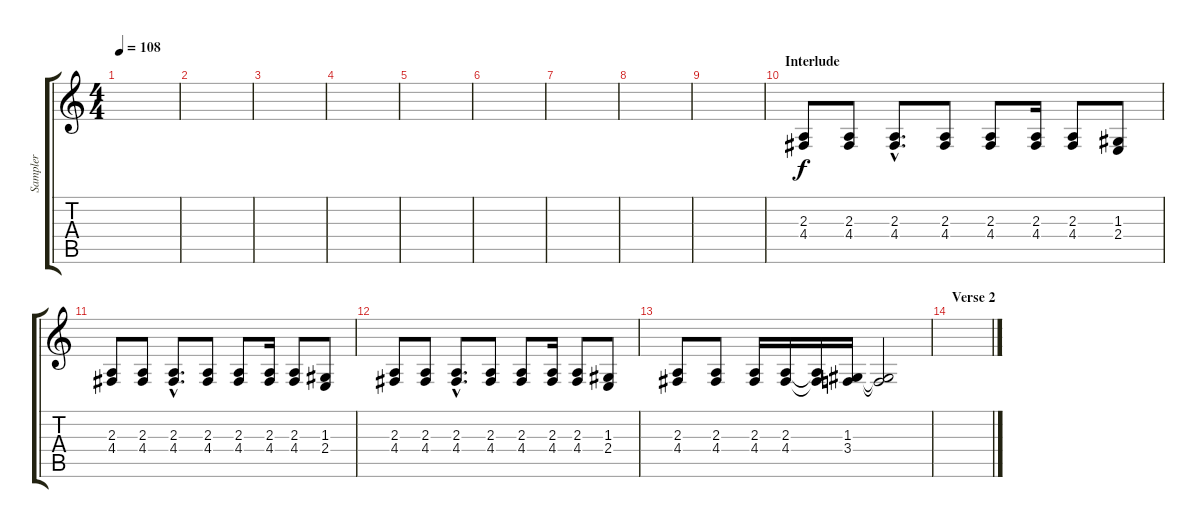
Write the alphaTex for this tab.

\track ("Sampler" "Sampler") {instrument fx5brightness}
\staff {score tabs}
\tuning (E4 B3 G3 D3 A2 E2) {hide}
\ts (4 4)
\tempo 108
\clef g2
\ks c
|
|
|
|
|
|
|
|
|
\section ("" "Interlude")
(2.3 4.4).8{balance 13} (2.3 4.4).8 (2.3{hac} 4.4{hac}).8{d} (2.3 4.4).8 (2.3 4.4).8 (2.3 4.4).16 (2.3 4.4).8 (1.3 2.4).8 |
(2.3 4.4).8{balance 3} (2.3 4.4).8 (2.3{hac} 4.4{hac}).8{d} (2.3 4.4).8 (2.3 4.4).8 (2.3 4.4).16 (2.3 4.4).8 (1.3 2.4).8 |
(2.3 4.4).8{balance 13} (2.3 4.4).8 (2.3{hac} 4.4{hac}).8{d} (2.3 4.4).8 (2.3 4.4).8 (2.3 4.4).16 (2.3 4.4).8 (1.3 2.4).8 |
(2.3 4.4).8{balance 3} (2.3 4.4).8 (2.3 4.4).16 (2.3 4.4).16 (2.3{t} 4.4{t}).16 (1.3 3.4).16 (1.3{t} 3.4{t}).2 |
\section ("" "Verse 2")
